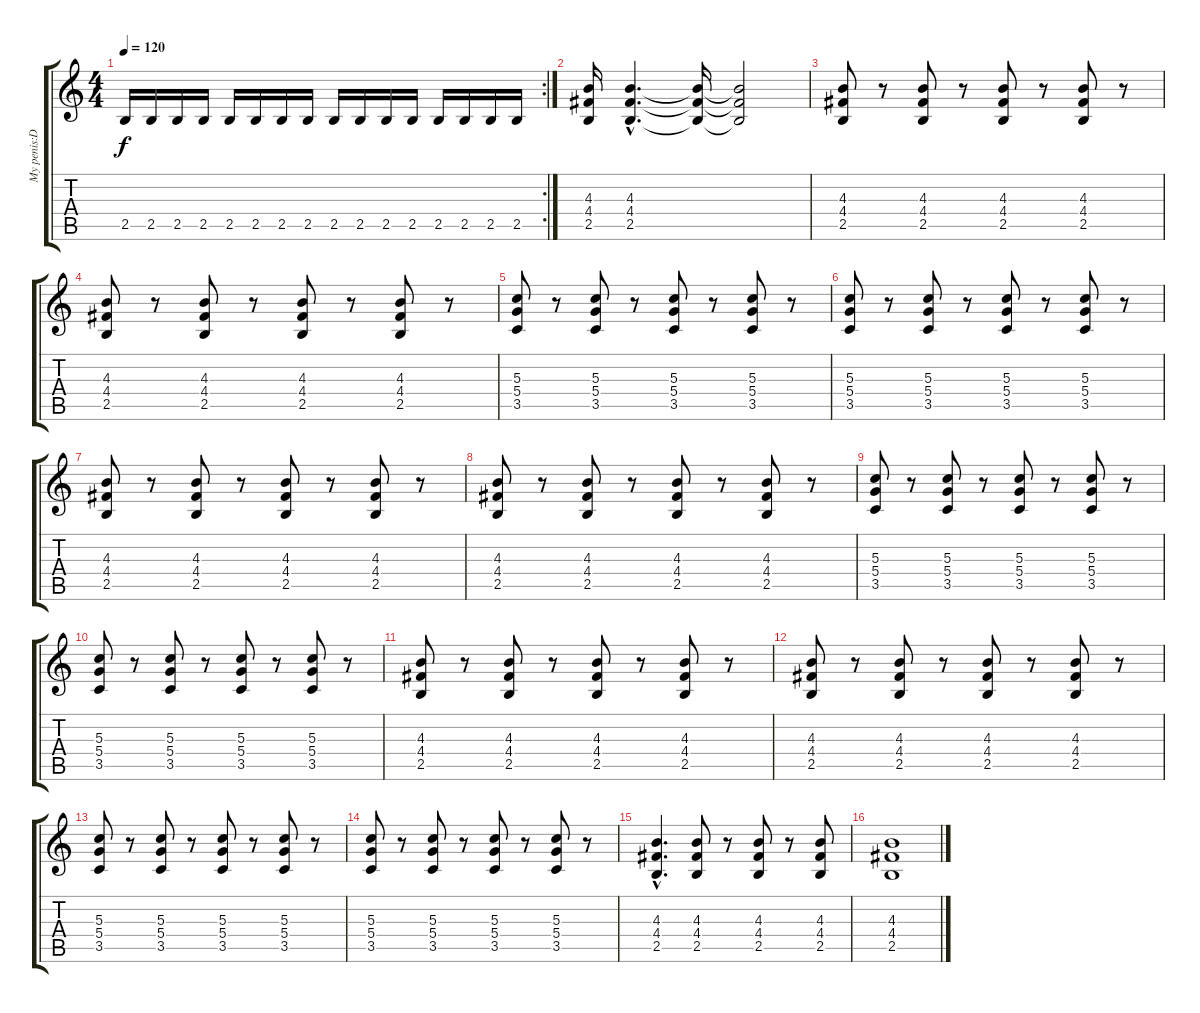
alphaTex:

\track ("My penis:D" "My penis:D") {instrument distortionguitar}
\staff {score tabs}
\tuning (E4 B3 G3 D3 A2 E2) {hide}
\rc 2
\ts (4 4)
\tempo 120
\clef g2
\ks c
2.5.16{dy f} 2.5.16 2.5.16 2.5.16 2.5.16 2.5.16 2.5.16 2.5.16 2.5.16 2.5.16 2.5.16 2.5.16 2.5.16 2.5.16 2.5.16 2.5.16 |
(4.3 4.4 2.5).16 (4.3{hac} 4.4{hac} 2.5{hac}).4{d} (4.3{t} 4.4{t} 2.5{t}).16 (4.3{t} 4.4{t} 2.5{t}).2 |
(4.3 4.4 2.5).8{volume 12} r.8 (4.3 4.4 2.5).8 r.8 (4.3 4.4 2.5).8 r.8 (4.3 4.4 2.5).8 r.8 |
(4.3 4.4 2.5).8 r.8 (4.3 4.4 2.5).8 r.8 (4.3 4.4 2.5).8 r.8 (4.3 4.4 2.5).8 r.8 |
(5.3 5.4 3.5).8 r.8 (5.3 5.4 3.5).8 r.8 (5.3 5.4 3.5).8 r.8 (5.3 5.4 3.5).8 r.8 |
(5.3 5.4 3.5).8 r.8 (5.3 5.4 3.5).8 r.8 (5.3 5.4 3.5).8 r.8 (5.3 5.4 3.5).8 r.8 |
(4.3 4.4 2.5).8 r.8 (4.3 4.4 2.5).8 r.8 (4.3 4.4 2.5).8 r.8 (4.3 4.4 2.5).8 r.8 |
(4.3 4.4 2.5).8 r.8 (4.3 4.4 2.5).8 r.8 (4.3 4.4 2.5).8 r.8 (4.3 4.4 2.5).8 r.8 |
(5.3 5.4 3.5).8 r.8 (5.3 5.4 3.5).8 r.8 (5.3 5.4 3.5).8 r.8 (5.3 5.4 3.5).8 r.8 |
(5.3 5.4 3.5).8 r.8 (5.3 5.4 3.5).8 r.8 (5.3 5.4 3.5).8 r.8 (5.3 5.4 3.5).8 r.8 |
(4.3 4.4 2.5).8 r.8 (4.3 4.4 2.5).8 r.8 (4.3 4.4 2.5).8 r.8 (4.3 4.4 2.5).8 r.8 |
(4.3 4.4 2.5).8 r.8 (4.3 4.4 2.5).8 r.8 (4.3 4.4 2.5).8 r.8 (4.3 4.4 2.5).8 r.8 |
(5.3 5.4 3.5).8 r.8 (5.3 5.4 3.5).8 r.8 (5.3 5.4 3.5).8 r.8 (5.3 5.4 3.5).8 r.8 |
(5.3 5.4 3.5).8 r.8 (5.3 5.4 3.5).8 r.8 (5.3 5.4 3.5).8 r.8 (5.3 5.4 3.5).8 r.8 |
(4.3{hac} 4.4{hac} 2.5{hac}).4{d} (4.3 4.4 2.5).8 r.8 (4.3 4.4 2.5).8 r.8 (4.3 4.4 2.5).8 |
(4.3 4.4 2.5).1{volume 0}
